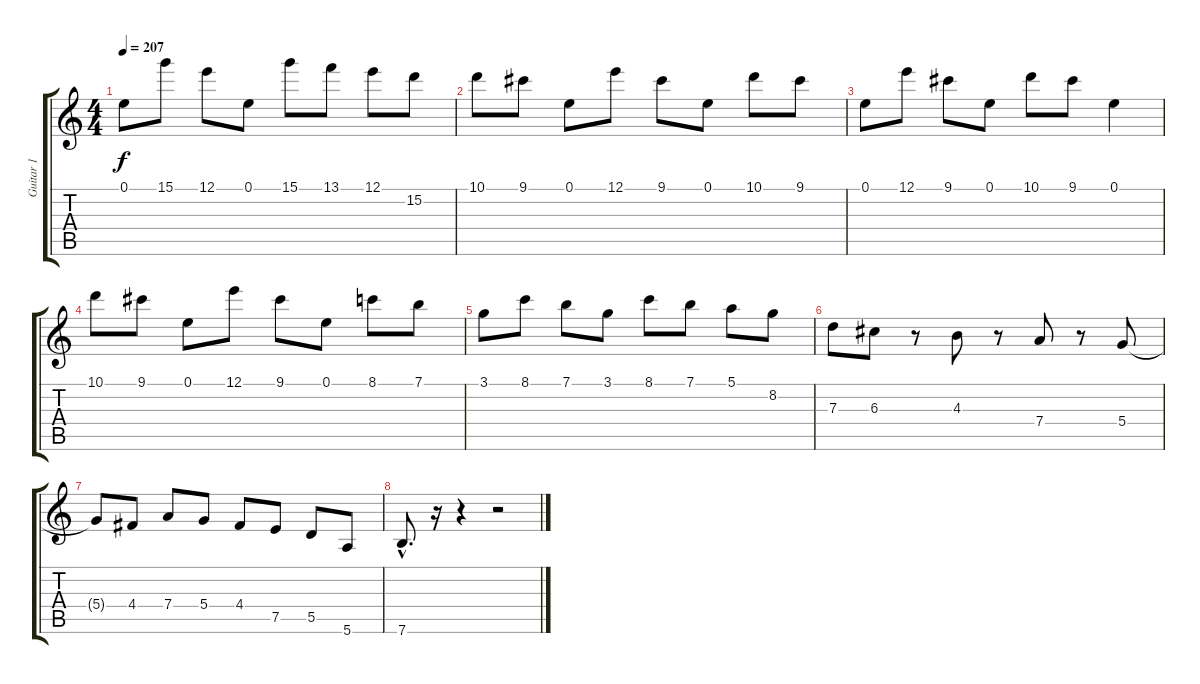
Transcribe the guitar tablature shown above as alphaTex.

\track ("Guitar 1" "Guitar 1") {instrument distortionguitar}
\staff {score tabs}
\tuning (E4 B3 G3 D3 A2 E2) {hide}
\ts (4 4)
\tempo 207
\clef g2
\ks c
0.1.8{dy f} 15.1.8 12.1.8 0.1.8 15.1.8 13.1.8 12.1.8 15.2.8 |
10.1.8 9.1.8 0.1.8 12.1.8 9.1.8 0.1.8 10.1.8 9.1.8 |
0.1.8 12.1.8 9.1.8 0.1.8 10.1.8 9.1.8 0.1.4 |
10.1.8 9.1.8 0.1.8 12.1.8 9.1.8 0.1.8 8.1.8 7.1.8 |
3.1.8 8.1.8 7.1.8 3.1.8 8.1.8 7.1.8 5.1.8 8.2.8 |
7.3.8 6.3.8 r.8 4.3.8 r.8 7.4.8 r.8 5.4.8 |
5.4{t}.8 4.4.8 7.4.8 5.4.8 4.4.8 7.5.8 5.5.8 5.6.8 |
7.6{hac}.8{d} r.16 r.4 r.2
